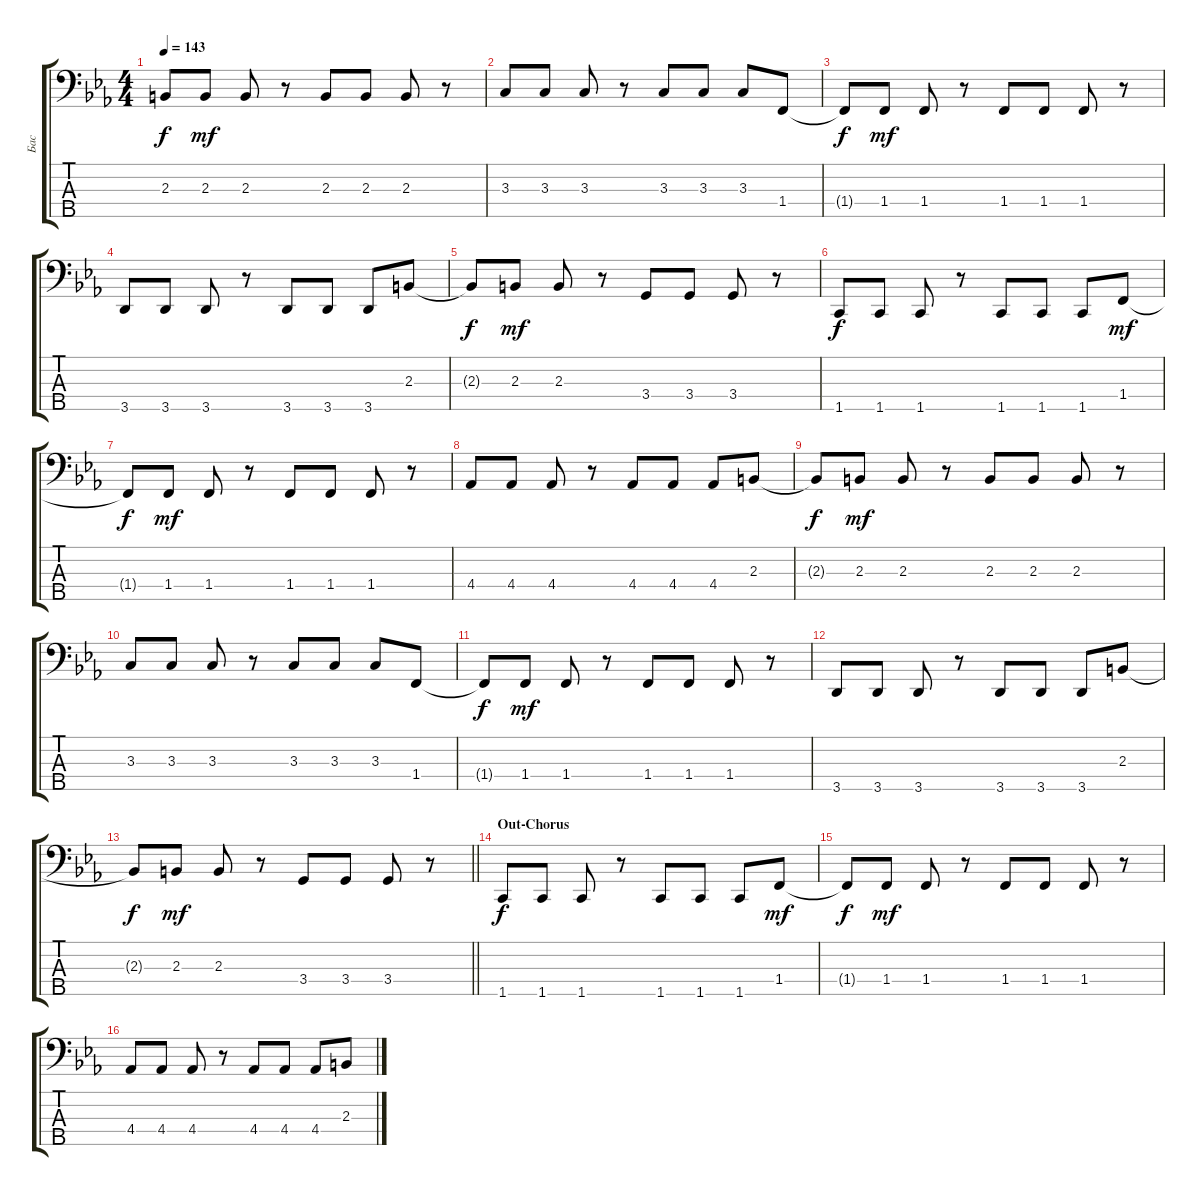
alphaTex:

\track ("Бас" "Бас") {instrument electricbassfinger}
\staff {score tabs}
\tuning (G2 D2 A1 E1 B0) {hide}
\ts (4 4)
\tempo 143
\clef f4
\ks cminor
2.3{t}.8{dy f} 2.3.8{dy mf} 2.3.8 r.8 2.3.8 2.3.8 2.3.8 r.8 |
3.3.8 3.3.8 3.3.8 r.8 3.3.8 3.3.8 3.3.8 1.4.8 |
1.4{t}.8{dy f} 1.4.8{dy mf} 1.4.8 r.8 1.4.8 1.4.8 1.4.8 r.8 |
3.5.8 3.5.8 3.5.8 r.8 3.5.8 3.5.8 3.5.8 2.3.8 |
2.3{t}.8{dy f} 2.3.8{dy mf} 2.3.8 r.8 3.4.8 3.4.8 3.4.8 r.8 |
1.5.8{dy f} 1.5.8 1.5.8 r.8 1.5.8 1.5.8 1.5.8 1.4.8{dy mf} |
1.4{t}.8{dy f} 1.4.8{dy mf} 1.4.8 r.8 1.4.8 1.4.8 1.4.8 r.8 |
4.4.8 4.4.8 4.4.8 r.8 4.4.8 4.4.8 4.4.8 2.3.8 |
2.3{t}.8{dy f} 2.3.8{dy mf} 2.3.8 r.8 2.3.8 2.3.8 2.3.8 r.8 |
3.3.8 3.3.8 3.3.8 r.8 3.3.8 3.3.8 3.3.8 1.4.8 |
1.4{t}.8{dy f} 1.4.8{dy mf} 1.4.8 r.8 1.4.8 1.4.8 1.4.8 r.8 |
3.5.8 3.5.8 3.5.8 r.8 3.5.8 3.5.8 3.5.8 2.3.8 |
\barLineRight lightlight
2.3{t}.8{dy f} 2.3.8{dy mf} 2.3.8 r.8 3.4.8 3.4.8 3.4.8 r.8 |
\section ("" "Out-Chorus")
1.5.8{dy f} 1.5.8 1.5.8 r.8 1.5.8 1.5.8 1.5.8 1.4.8{dy mf} |
1.4{t}.8{dy f} 1.4.8{dy mf} 1.4.8 r.8 1.4.8 1.4.8 1.4.8 r.8 |
4.4.8 4.4.8 4.4.8 r.8 4.4.8 4.4.8 4.4.8 2.3.8
